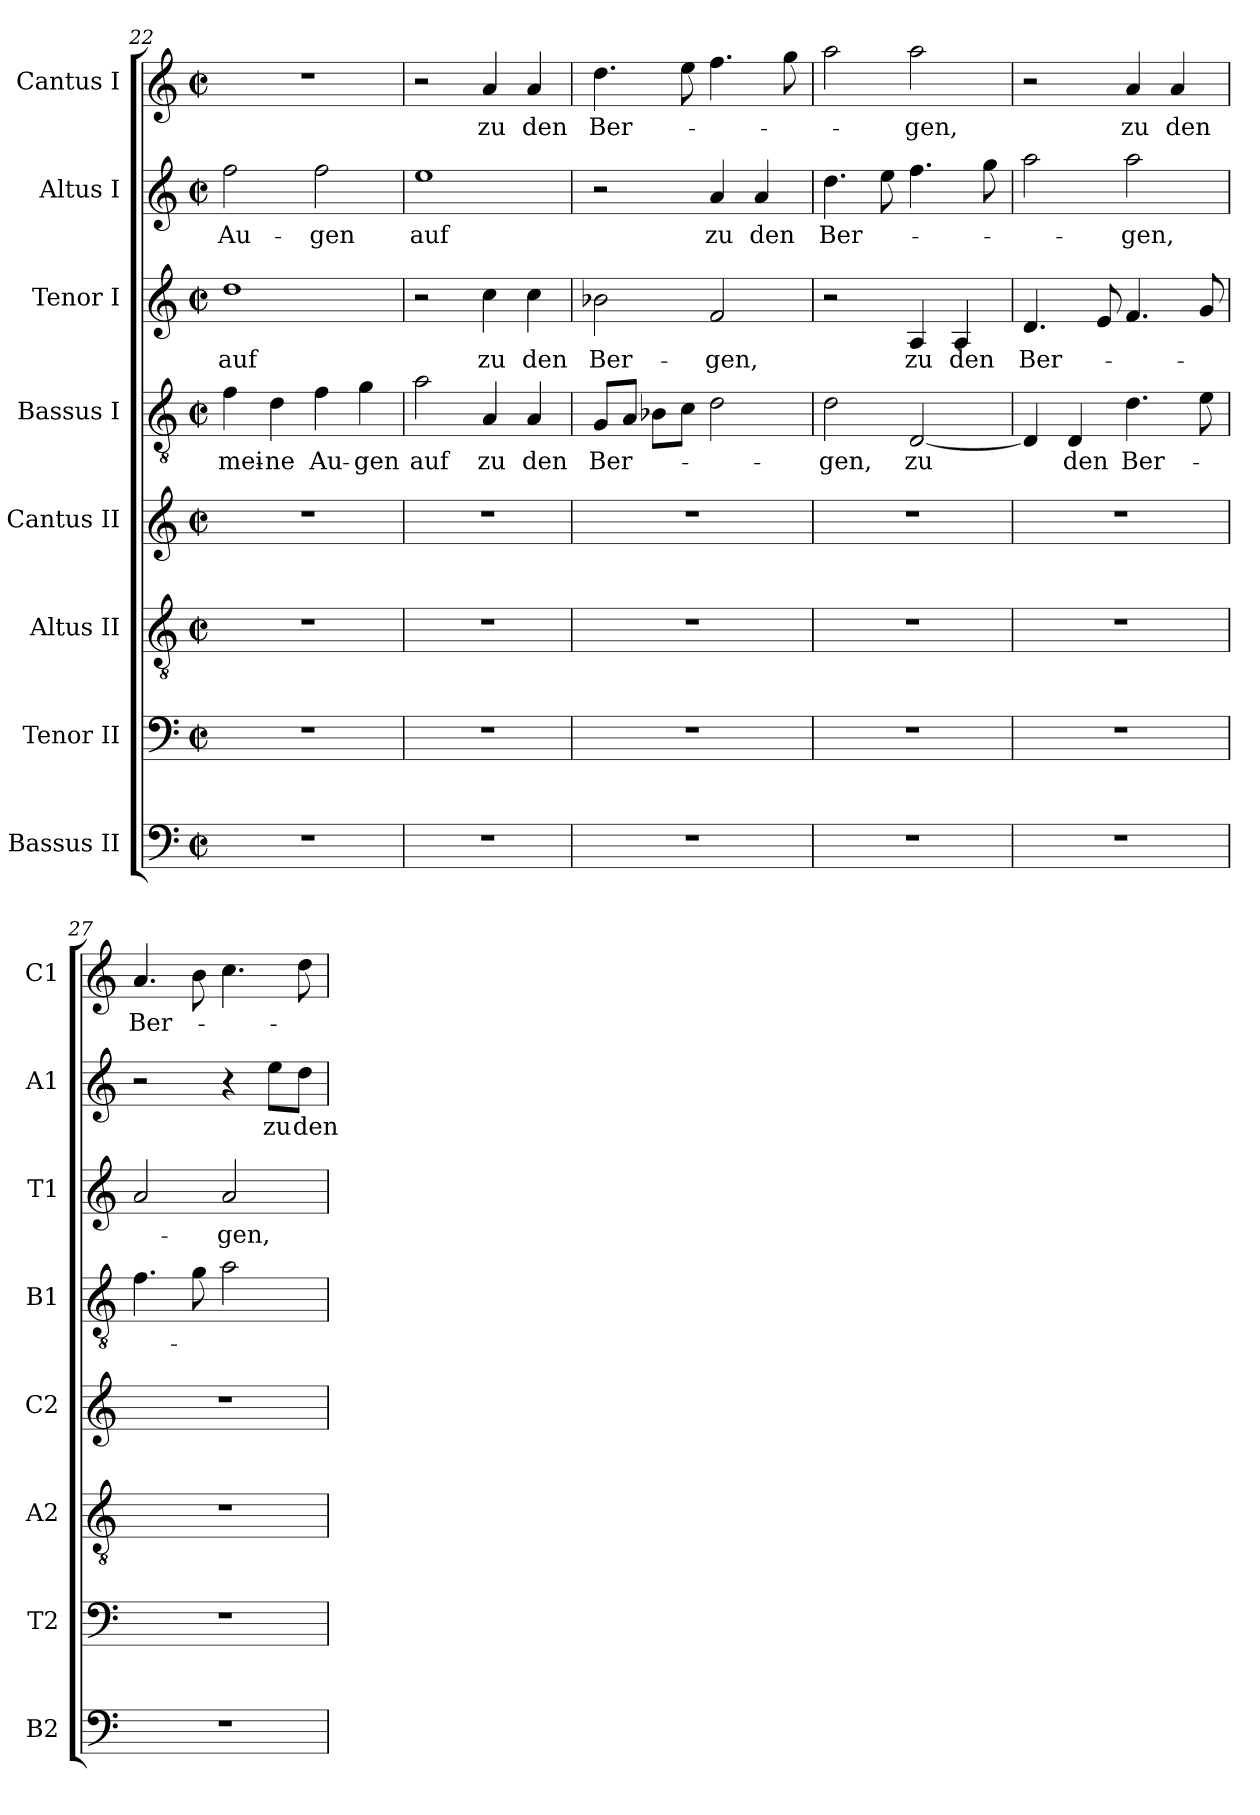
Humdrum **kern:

**kern	**kern	**kern	**kern	**kern	**text	**kern	**text	**kern	**text	**kern	**text
*part8	*part7	*part6	*part5	*part4	*part4	*part3	*part3	*part2	*part2	*part1	*part1
*staff8	*staff7	*staff6	*staff5	*staff4	*staff4	*staff3	*staff3	*staff2	*staff2	*staff1	*staff1
*I"Bassus II	*I"Tenor II	*I"Altus II	*I"Cantus II	*I"Bassus I	*	*I"Tenor I	*	*I"Altus I	*	*I"Cantus I	*
*I'B2	*I'T2	*I'A2	*I'C2	*I'B1	*	*I'T1	*	*I'A1	*	*I'C1	*
!!LO:PB:g=z
*clefF4	*clefF4	*clefGv2	*clefG2	*clefGv2	*	*clefG2	*	*clefG2	*	*clefG2	*
*k[]	*k[]	*k[]	*k[]	*k[]	*	*k[]	*	*k[]	*	*k[]	*
*C:	*C:	*C:	*C:	*C:	*	*C:	*	*C:	*	*C:	*
*M2/2	*M2/2	*M2/2	*M2/2	*M2/2	*	*M2/2	*	*M2/2	*	*M2/2	*
*met(c|)	*met(c|)	*met(c|)	*met(c|)	*met(c|)	*	*met(c|)	*	*met(c|)	*	*met(c|)	*
=22	=22	=22	=22	=22	=22	=22	=22	=22	=22	=22	=22
!	!	!	!	!	!LO:LY:b	!	!	!	!	!	!
!	!	!	!	!	!	!	!LO:LY:b	!	!	!	!
!	!	!	!	!	!	!	!	!	!LO:LY:b	!	!
1r	1r	1r	1r	4f\	mei-	1dd	auf	2ff\	Au-	1r	.
!	!	!	!	!	!LO:LY:b	!	!	!	!	!	!
.	.	.	.	4d\	-ne	.	.	.	.	.	.
!	!	!	!	!	!LO:LY:b	!	!	!	!	!	!
!	!	!	!	!	!	!	!	!	!LO:LY:b	!	!
.	.	.	.	4f\	Au-	.	.	2ff\	-gen	.	.
!	!	!	!	!	!LO:LY:b	!	!	!	!	!	!
.	.	.	.	4g\	-gen	.	.	.	.	.	.
=23	=23	=23	=23	=23	=23	=23	=23	=23	=23	=23	=23
!	!	!	!	!	!LO:LY:b	!	!	!	!	!	!
!	!	!	!	!	!	!	!	!	!LO:LY:b	!	!
1r	1r	1r	1r	2a\	auf	2r	.	1ee	auf	2r	.
!	!	!	!	!	!LO:LY:b	!	!	!	!	!	!
!	!	!	!	!	!	!	!LO:LY:b	!	!	!	!
!	!	!	!	!	!	!	!	!	!	!	!LO:LY:b
.	.	.	.	4A/	zu	4cc\	zu	.	.	4a/	zu
!	!	!	!	!	!LO:LY:b	!	!	!	!	!	!
!	!	!	!	!	!	!	!LO:LY:b	!	!	!	!
!	!	!	!	!	!	!	!	!	!	!	!LO:LY:b
.	.	.	.	4A/	den	4cc\	den	.	.	4a/	den
=24	=24	=24	=24	=24	=24	=24	=24	=24	=24	=24	=24
!	!	!	!	!	!LO:LY:b	!	!	!	!	!	!
!	!	!	!	!	!	!	!LO:LY:b	!	!	!	!
!	!	!	!	!	!	!	!	!	!	!	!LO:LY:b
1r	1r	1r	1r	8G/L	Ber-	2b-X\	Ber-	2r	.	4.dd\	Ber-
.	.	.	.	8A/J	.	.	.	.	.	.	.
.	.	.	.	8B-X\L	.	.	.	.	.	.	.
.	.	.	.	8c\J	.	.	.	.	.	8ee\	.
!	!	!	!	!	!	!	!LO:LY:b	!	!	!	!
!	!	!	!	!	!	!	!	!	!LO:LY:b	!	!
.	.	.	.	2d\	.	2f/	-gen,	4a/	zu	4.ff\	.
!	!	!	!	!	!	!	!	!	!LO:LY:b	!	!
.	.	.	.	.	.	.	.	4a/	den	.	.
.	.	.	.	.	.	.	.	.	.	8gg\	.
=25	=25	=25	=25	=25	=25	=25	=25	=25	=25	=25	=25
!	!	!	!	!	!LO:LY:b	!	!	!	!	!	!
!	!	!	!	!	!	!	!	!	!LO:LY:b	!	!
1r	1r	1r	1r	2d\	-gen,	2r	.	4.dd\	Ber-	2aa\	.
.	.	.	.	.	.	.	.	8ee\	.	.	.
!	!	!	!	!	!LO:LY:b	!	!	!	!	!	!
!	!	!	!	!	!	!	!LO:LY:b	!	!	!	!
!	!	!	!	!	!	!	!	!	!	!	!LO:LY:b
.	.	.	.	[2D/	zu	4A/	zu	4.ff\	.	2aa\	-gen,
!	!	!	!	!	!	!	!LO:LY:b	!	!	!	!
.	.	.	.	.	.	4A/	den	.	.	.	.
.	.	.	.	.	.	.	.	8gg\	.	.	.
=26	=26	=26	=26	=26	=26	=26	=26	=26	=26	=26	=26
!	!	!	!	!	!	!	!LO:LY:b	!	!	!	!
1r	1r	1r	1r	4D/]	.	4.d/	Ber-	2aa\	.	2r	.
!	!	!	!	!	!LO:LY:b	!	!	!	!	!	!
.	.	.	.	4D/	den	.	.	.	.	.	.
.	.	.	.	.	.	8e/	.	.	.	.	.
!	!	!	!	!	!LO:LY:b	!	!	!	!	!	!
!	!	!	!	!	!	!	!	!	!LO:LY:b	!	!
!	!	!	!	!	!	!	!	!	!	!	!LO:LY:b
.	.	.	.	4.d\	Ber-	4.f/	.	2aa\	-gen,	4a/	zu
!	!	!	!	!	!	!	!	!	!	!	!LO:LY:b
.	.	.	.	.	.	.	.	.	.	4a/	den
.	.	.	.	8e\	.	8g/	.	.	.	.	.
=27	=27	=27	=27	=27	=27	=27	=27	=27	=27	=27	=27
!	!	!	!	!	!	!	!	!	!	!	!LO:LY:b
1r	1r	1r	1r	4.f\	.	2a/	.	2r	.	4.a/	Ber-
.	.	.	.	8g\	.	.	.	.	.	8b\	.
!	!	!	!	!	!	!	!LO:LY:b	!	!	!	!
.	.	.	.	2a\	.	2a/	-gen,	4r	.	4.cc\	.
!	!	!	!	!	!	!	!	!	!LO:LY:b	!	!
.	.	.	.	.	.	.	.	8ee\L	zu	.	.
!	!	!	!	!	!	!	!	!	!LO:LY:b	!	!
.	.	.	.	.	.	.	.	8dd\J	den	8dd\	.
=	=	=	=	=	=	=	=	=	=	=	=
*-	*-	*-	*-	*-	*-	*-	*-	*-	*-	*-	*-
